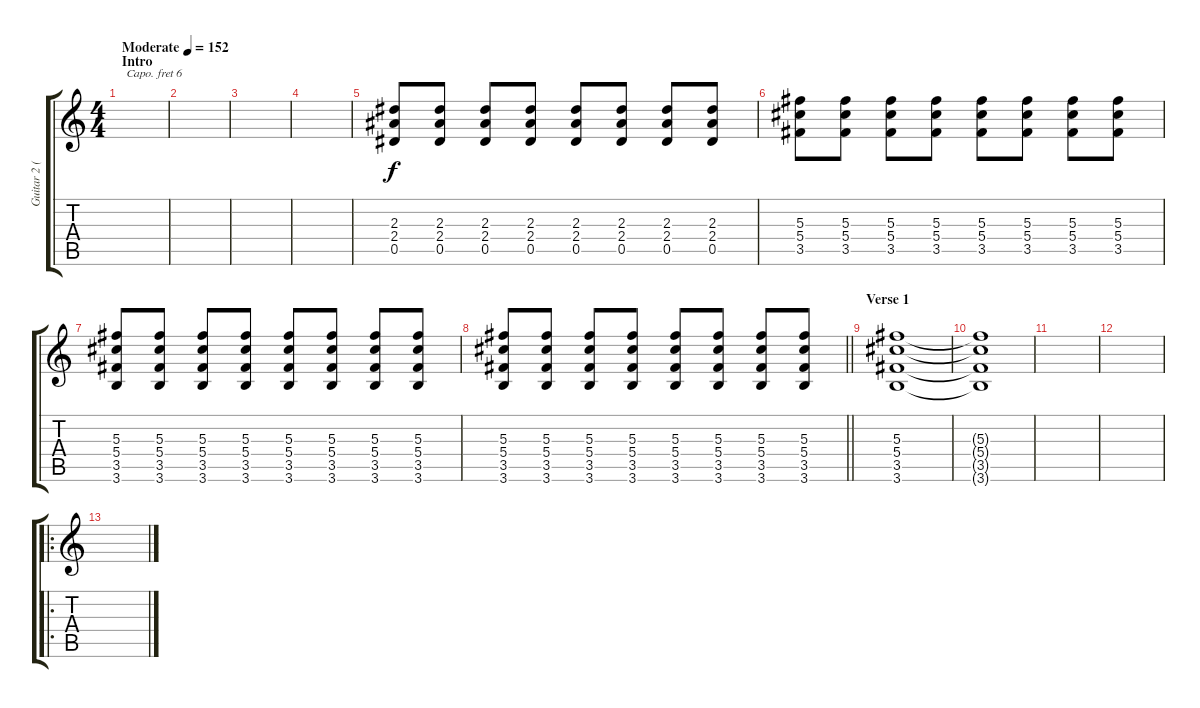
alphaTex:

\track ("Guitar 2 (dist)" "Guitar 2 (") {instrument distortionguitar}
\staff {score tabs}
\capo 6
\tuning (E4 B3 G3 D3 A2 D2) {hide}
\ts (4 4)
\section ("" "Intro")
\tempo (152 "Moderate")
\clef g2
\ks c
|
|
|
|
(2.3 2.4 0.5).8 (2.3 2.4 0.5).8 (2.3 2.4 0.5).8 (2.3 2.4 0.5).8 (2.3 2.4 0.5).8 (2.3 2.4 0.5).8 (2.3 2.4 0.5).8 (2.3 2.4 0.5).8 |
(5.3 5.4 3.5).8 (5.3 5.4 3.5).8 (5.3 5.4 3.5).8 (5.3 5.4 3.5).8 (5.3 5.4 3.5).8 (5.3 5.4 3.5).8 (5.3 5.4 3.5).8 (5.3 5.4 3.5).8 |
(5.3 5.4 3.5 3.6).8 (5.3 5.4 3.5 3.6).8 (5.3 5.4 3.5 3.6).8 (5.3 5.4 3.5 3.6).8 (5.3 5.4 3.5 3.6).8 (5.3 5.4 3.5 3.6).8 (5.3 5.4 3.5 3.6).8 (5.3 5.4 3.5 3.6).8 |
\barLineRight lightlight
(5.3 5.4 3.5 3.6).8 (5.3 5.4 3.5 3.6).8 (5.3 5.4 3.5 3.6).8 (5.3 5.4 3.5 3.6).8 (5.3 5.4 3.5 3.6).8 (5.3 5.4 3.5 3.6).8 (5.3 5.4 3.5 3.6).8 (5.3 5.4 3.5 3.6).8 |
\section ("" "Verse 1")
(5.3 5.4 3.5 3.6).1 |
(5.3{t} 5.4{t} 3.5{t} 3.6{t}).1 |
|
|
\ro
